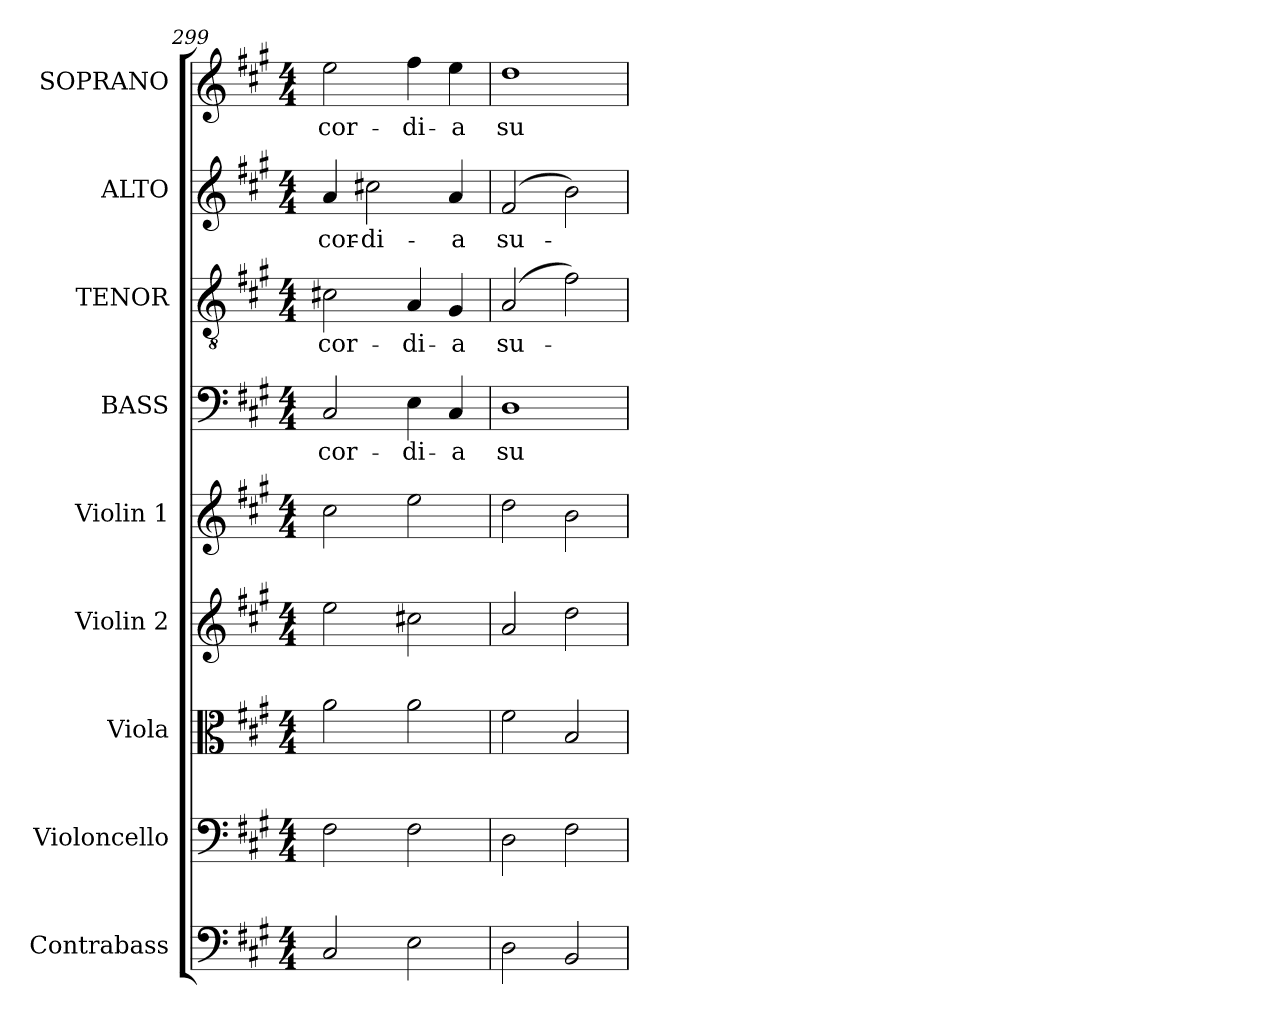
**kern	**kern	**kern	**kern	**kern	**kern	**text	**kern	**text	**kern	**text	**kern	**text
*part9	*part8	*part7	*part6	*part5	*part4	*part4	*part3	*part3	*part2	*part2	*part1	*part1
*staff9	*staff8	*staff7	*staff6	*staff5	*staff4	*staff4	*staff3	*staff3	*staff2	*staff2	*staff1	*staff1
*I"Contrabass	*I"Violoncello	*I"Viola	*I"Violin 2	*I"Violin 1	*I"BASS	*	*I"TENOR	*	*I"ALTO	*	*I"SOPRANO	*
*I'Cb.	*I'Vc.	*I'Vla.	*I'Vln. 2	*I'Vln. 1	*I'B.	*	*I'T.	*	*I'A.	*	*I'S.	*
*clefF4	*clefF4	*clefC3	*clefG2	*clefG2	*clefF4	*	*clefGv2	*	*clefG2	*	*clefG2	*
*ITrd7c12	*	*	*	*	*	*	*ITrd7c12	*	*	*	*	*
*k[f#c#g#]	*k[f#c#g#]	*k[f#c#g#]	*k[f#c#g#]	*k[f#c#g#]	*k[f#c#g#]	*	*k[f#c#g#]	*	*k[f#c#g#]	*	*k[f#c#g#]	*
*A:	*A:	*A:	*A:	*A:	*A:	*	*A:	*	*A:	*	*A:	*
*M4/4	*M4/4	*M4/4	*M4/4	*M4/4	*M4/4	*	*M4/4	*	*M4/4	*	*M4/4	*
=299	=299	=299	=299	=299	=299	=299	=299	=299	=299	=299	=299	=299
!	!	!	!	!	!	!LO:LY:b:color=#000000	!	!	!	!	!	!
!	!	!	!	!	!	!	!	!LO:LY:b:color=#000000	!	!	!	!
!	!	!	!	!	!	!	!	!	!	!LO:LY:b:color=#000000	!	!
!	!	!	!	!	!	!	!	!	!	!	!	!LO:LY:b:color=#000000
2CC#i/	2F#i\	2ai\	2eei\	2cc#i\	2C#i/	-cor-	2C#Xi\	-cor-	4ai/	-cor-	2eei\	-cor-
!	!	!	!	!	!	!	!	!	!	!LO:LY:b:color=#000000	!	!
.	.	.	.	.	.	.	.	.	2cc#Xi\	-di-	.	.
!	!	!	!	!	!	!LO:LY:b:color=#000000	!	!	!	!	!	!
!	!	!	!	!	!	!	!	!LO:LY:b:color=#000000	!	!	!	!
!	!	!	!	!	!	!	!	!	!	!	!	!LO:LY:b:color=#000000
2EEi\	2F#i\	2ai\	2cc#Xi\	2eei\	4Ei\	-di-	4AAi/	-di-	.	.	4ff#i\	-di-
!	!	!	!	!	!	!LO:LY:b:color=#000000	!	!	!	!	!	!
!	!	!	!	!	!	!	!	!LO:LY:b:color=#000000	!	!	!	!
!	!	!	!	!	!	!	!	!	!	!LO:LY:b:color=#000000	!	!
!	!	!	!	!	!	!	!	!	!	!	!	!LO:LY:b:color=#000000
.	.	.	.	.	4C#i/	-a	4GG#i/	-a	4ai/	-a	4eei\	-a
=300	=300	=300	=300	=300	=300	=300	=300	=300	=300	=300	=300	=300
!	!	!	!	!	!	!LO:LY:b:color=#000000	!	!	!	!	!	!
!	!	!	!	!	!	!	!	!LO:LY:b:color=#000000	!	!	!	!
!	!	!	!	!	!	!	!	!	!	!LO:LY:b:color=#000000	!	!
!	!	!	!	!	!	!	!	!	!	!	!	!LO:LY:b:color=#000000
2DDi\	2Di\	2f#i\	2ai/	2ddi\	1Di	su-	(2AAi/	su-	(2f#i/	su-	1ddi	su-
2BBBi/	2F#i\	2Bi/	2ddi\	2bi\	.	.	2F#i\)	.	2bi\)	.	.	.
=	=	=	=	=	=	=	=	=	=	=	=	=
*-	*-	*-	*-	*-	*-	*-	*-	*-	*-	*-	*-	*-
